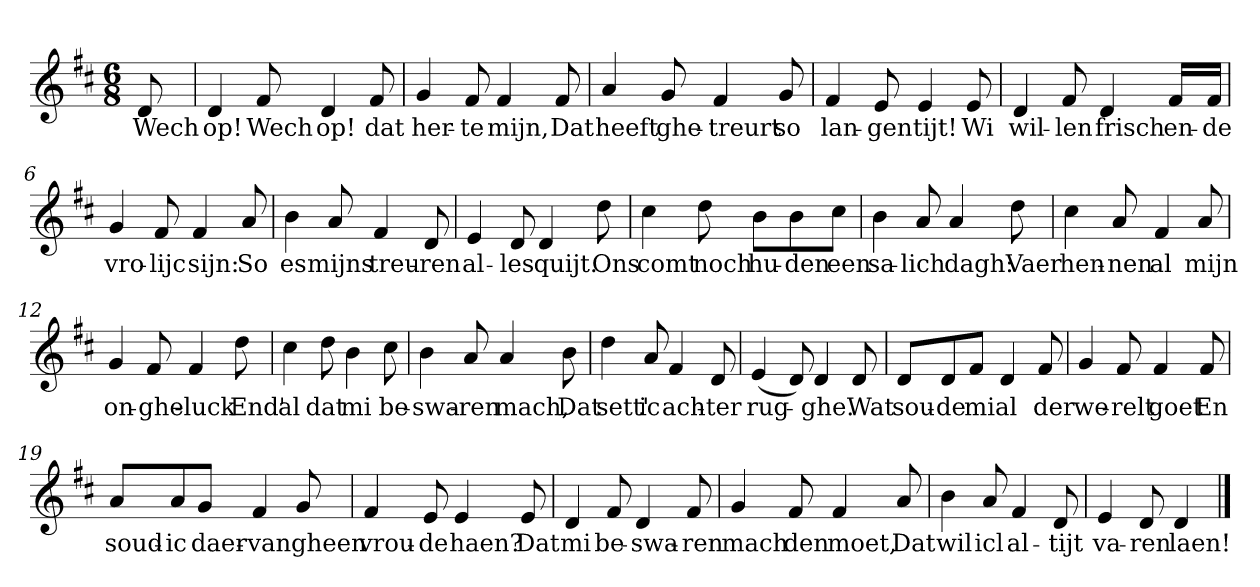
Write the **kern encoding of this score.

**kern	**text
*part1	*part1
*staff1	*staff1
*clefG2	*
*k[f#c#]	*
*D:	*
*M6/8	*
*MM120	*
=	=
8d	Wech
=1	=1
4d	op!
8f#	Wech
4d	op!
8f#	dat
=2	=2
4g	her-
8f#	-te
4f#	mijn,
8f#	Dat
=3	=3
4a	heeft
8g	ghe-
4f#	-treurt
8g	so
=4	=4
4f#	lan-
8e	-gen
4e	tijt!
8e	Wi
=5	=5
4d	wil-
8f#	-len
4d	frisch
16f#/LL	en-
16f#/JJ	-de
=6	=6
4g	vro-
8f#	-lijc
4f#	sijn:
8a	So
=7	=7
4b	es
8a	mijns
4f#	treu-
8d	-ren
=8	=8
4e	al-
8d	-les
4d	quijt.
8dd	Ons
=9	=9
4cc#	comt
8dd	noch
8b\L	hu-
8b\	-den
8cc#\J	een
=10	=10
4b	sa-
8a	-lich
4a	dagh:
8dd	Vaer
=11	=11
4cc#	hen-
8a	-nen
4f#	al
8a	mijn
=12	=12
4g	on-
8f#	-ghe-
4f#	-luck
8dd	End'
=13	=13
4cc#	al
8dd	dat
4b	mi
8cc#	be-
=14	=14
4b	-swa-
8a	-ren
4a	mach,
8b	Dat
=15	=15
4dd	sett'
8a	ic
4f#	ach-
8d	-ter
=16	=16
(4e	rug-
8d)	.
4d	-ghe.
8d	Wat
=17	=17
8d/L	sou-
8d/	-de
8f#/J	mi
4d	al
8f#	der
=18	=18
4g	we-
8f#	-relt
4f#	goet
8f#	En
=19	=19
8a/L	soud-
8a/	-ic
8g/J	daer-
4f#	-van
8g	gheen
=20	=20
4f#	vrou-
8e	-de
4e	haen?
8e	Dat
=21	=21
4d	mi
8f#	be-
4d	-swa-
8f#	-ren
=22	=22
4g	mach
8f#	den
4f#	moet,
8a	Dat
=23	=23
4b	wil
8a	icl
4f#	al-
8d	-tijt
=24	=24
4e	va-
8d	-ren
4d	laen!
==	==
*-	*-
